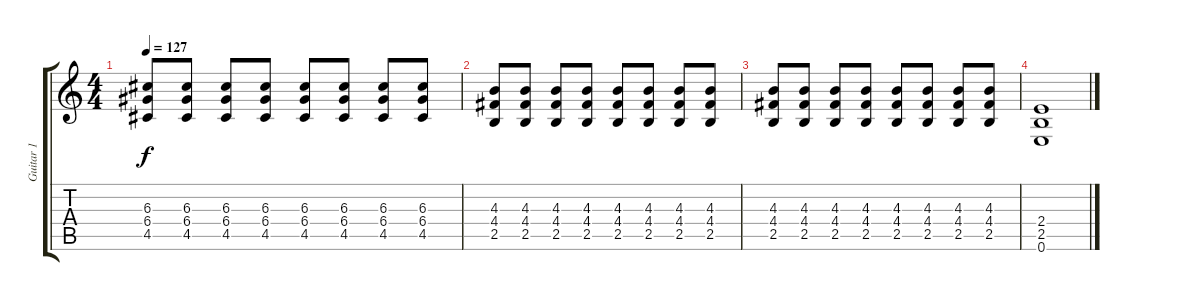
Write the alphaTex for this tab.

\track ("Guitar 1" "Guitar 1") {instrument distortionguitar}
\staff {score tabs}
\tuning (E4 B3 G3 D3 A2 E2) {hide}
\ts (4 4)
\tempo 127
\clef g2
\ks c
(6.3 6.4 4.5).8{dy f} (6.3 6.4 4.5).8 (6.3 6.4 4.5).8 (6.3 6.4 4.5).8 (6.3 6.4 4.5).8 (6.3 6.4 4.5).8 (6.3 6.4 4.5).8 (6.3 6.4 4.5).8 |
(4.3 4.4 2.5).8 (4.3 4.4 2.5).8 (4.3 4.4 2.5).8 (4.3 4.4 2.5).8 (4.3 4.4 2.5).8 (4.3 4.4 2.5).8 (4.3 4.4 2.5).8 (4.3 4.4 2.5).8 |
(4.3 4.4 2.5).8 (4.3 4.4 2.5).8 (4.3 4.4 2.5).8 (4.3 4.4 2.5).8 (4.3 4.4 2.5).8 (4.3 4.4 2.5).8 (4.3 4.4 2.5).8 (4.3 4.4 2.5).8 |
(2.4 2.5 0.6).1
